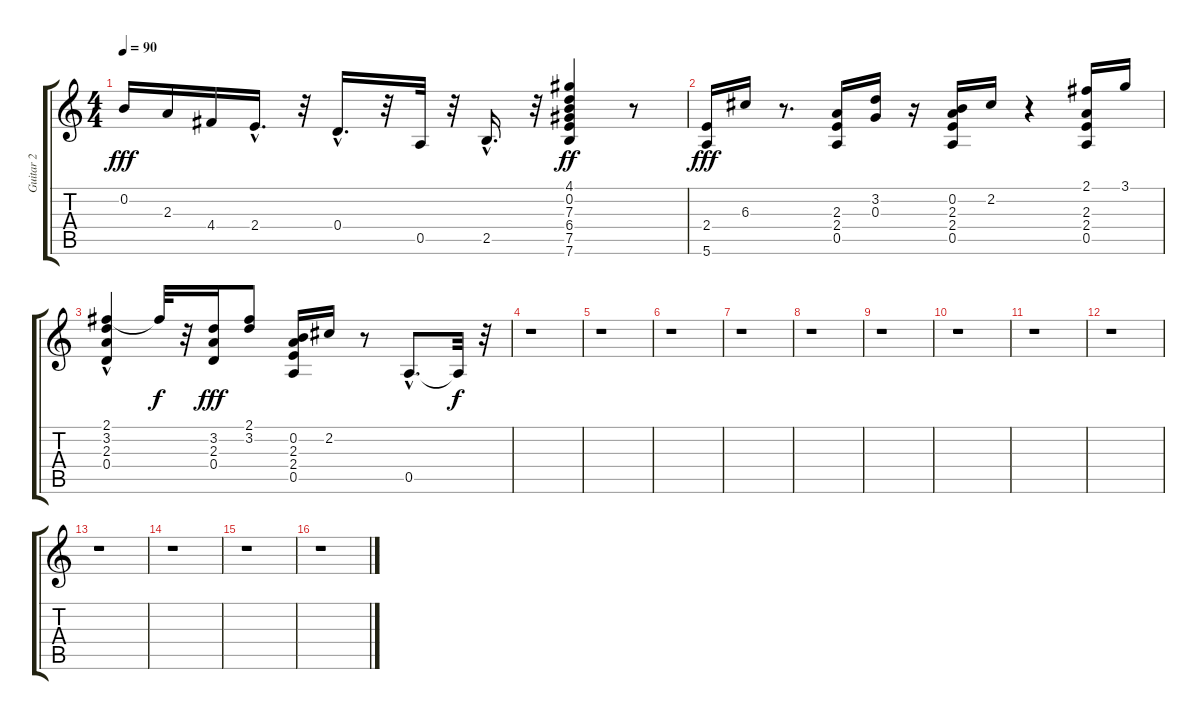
\track ("Guitar 2" "Guitar 2") {instrument distortionguitar}
\staff {score tabs}
\tuning (E4 B3 G3 D3 A2 E2) {hide}
\ts (4 4)
\tempo 90
\clef g2
\ks c
0.2.16{dy fff} 2.3.16 4.4.16 2.4{hac}.16{d} r.32 0.4{hac}.16{d} r.32 0.5.32 r.32 2.5{hac}.16{d} r.32 (4.1 0.2 7.3 6.4 7.5 7.6).4{dy ff} r.8 |
(2.4 5.6).16{dy fff} 6.3.16 r.8{d} (2.3 2.4 0.5).16 (3.2 0.3).16 r.16 (0.2 2.3 2.4 0.5).16 2.2.16 r.4 (2.1 2.3 2.4 0.5).16 3.1.16 |
(2.1 3.2 2.3{hac} 0.4{hac}).4 2.1{t}.32{dy f} r.32 (3.2 2.3 0.4).16{dy fff} (2.1 3.2).8 (0.2 2.3 2.4 0.5).16 2.2.16 r.8 0.5{hac}.8{d} 0.5{t}.32{dy f} r.32 |
r.1 |
r.1 |
r.1 |
r.1 |
r.1 |
r.1 |
r.1 |
r.1 |
r.1 |
r.1 |
r.1 |
r.1 |
r.1
